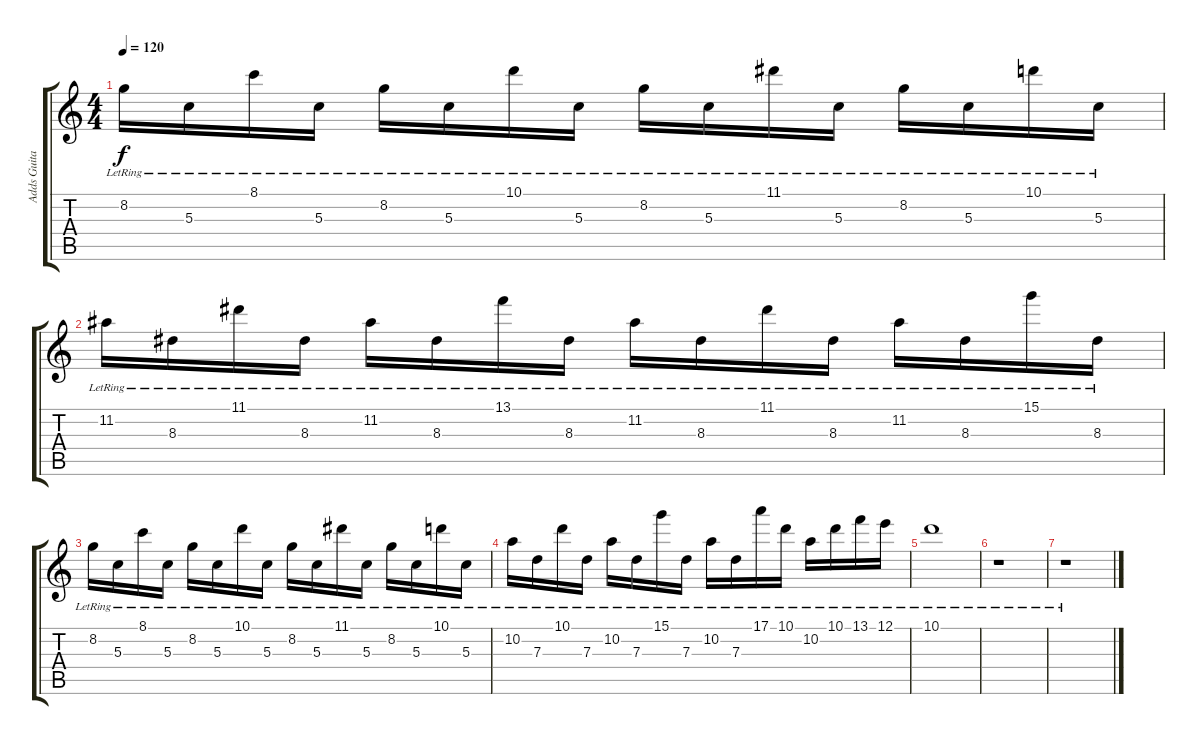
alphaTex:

\track ("Adds Guitar" "Adds Guita") {instrument electricguitarclean}
\staff {score tabs}
\tuning (E4 B3 G3 D3 A2 E2) {hide}
\ts (4 4)
\tempo 120
\clef g2
\ks c
8.2{lr}.16{dy f} 5.3{lr}.16 8.1{lr}.16 5.3{lr}.16 8.2{lr}.16 5.3{lr}.16 10.1{lr}.16 5.3{lr}.16 8.2{lr}.16 5.3{lr}.16 11.1{lr}.16 5.3{lr}.16 8.2{lr}.16 5.3{lr}.16 10.1{lr}.16 5.3{lr}.16 |
11.2{lr}.16 8.3{lr}.16 11.1{lr}.16 8.3{lr}.16 11.2{lr}.16 8.3{lr}.16 13.1{lr}.16 8.3{lr}.16 11.2{lr}.16 8.3{lr}.16 11.1{lr}.16 8.3{lr}.16 11.2{lr}.16 8.3{lr}.16 15.1{lr}.16 8.3{lr}.16 |
8.2{lr}.16 5.3{lr}.16 8.1{lr}.16 5.3{lr}.16 8.2{lr}.16 5.3{lr}.16 10.1{lr}.16 5.3{lr}.16 8.2{lr}.16 5.3{lr}.16 11.1{lr}.16 5.3{lr}.16 8.2{lr}.16 5.3{lr}.16 10.1{lr}.16 5.3{lr}.16 |
10.2{lr}.16 7.3{lr}.16 10.1{lr}.16 7.3{lr}.16 10.2{lr}.16 7.3{lr}.16 15.1{lr}.16 7.3{lr}.16 10.2{lr}.16 7.3{lr}.16 17.1{lr}.16 10.1{lr}.16 10.2{lr}.16 10.1{lr}.16 13.1{lr}.16 12.1{lr}.16 |
10.1{lr}.1 |
r.1 |
r.1
